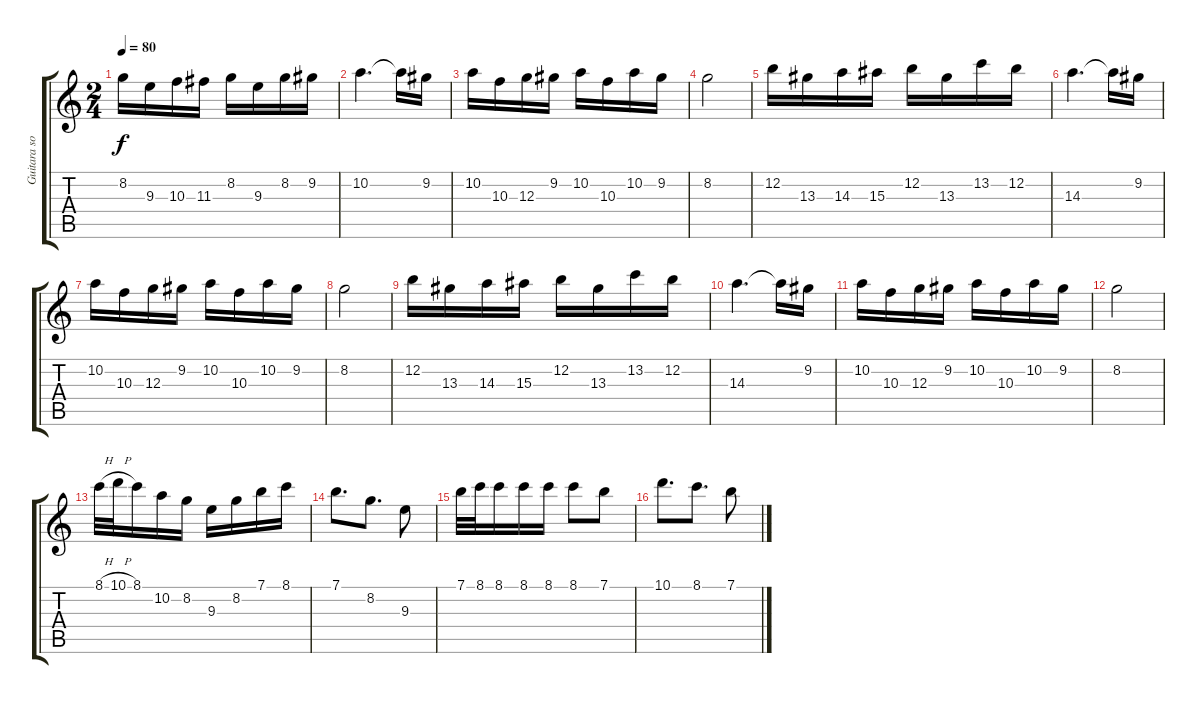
\track ("Guitara solo" "Guitara so") {instrument electricguitarjazz}
\staff {score tabs}
\tuning (E4 B3 G3 D3 A2 E2) {hide}
\ts (2 4)
\tempo 80
\clef g2
\ks aminor
8.2.16{dy f} 9.3.16 10.3.16 11.3.16 8.2.16 9.3.16 8.2.16 9.2.16 |
10.2.4{d} 10.2{t}.16 9.2.16 |
10.2.16 10.3.16 12.3.16 9.2.16 10.2.16 10.3.16 10.2.16 9.2.16 |
8.2.2 |
12.2.16 13.3.16 14.3.16 15.3.16 12.2.16 13.3.16 13.2.16 12.2.16 |
14.3.4{d} 14.3{t}.16 9.2.16 |
10.2.16 10.3.16 12.3.16 9.2.16 10.2.16 10.3.16 10.2.16 9.2.16 |
8.2.2 |
12.2.16 13.3.16 14.3.16 15.3.16 12.2.16 13.3.16 13.2.16 12.2.16 |
14.3.4{d} 14.3{t}.16 9.2.16 |
10.2.16 10.3.16 12.3.16 9.2.16 10.2.16 10.3.16 10.2.16 9.2.16 |
8.2.2 |
8.1{h}.32 10.1{h}.32 8.1.16 10.2.16 8.2.16 9.3.16 8.2.16 7.1.16 8.1.16 |
7.1.8{d} 8.2.8{d} 9.3.8 |
7.1.32 8.1.32 8.1.16 8.1.16 8.1.16 8.1.8 7.1.8 |
10.1.8{d} 8.1.8{d} 7.1.8
